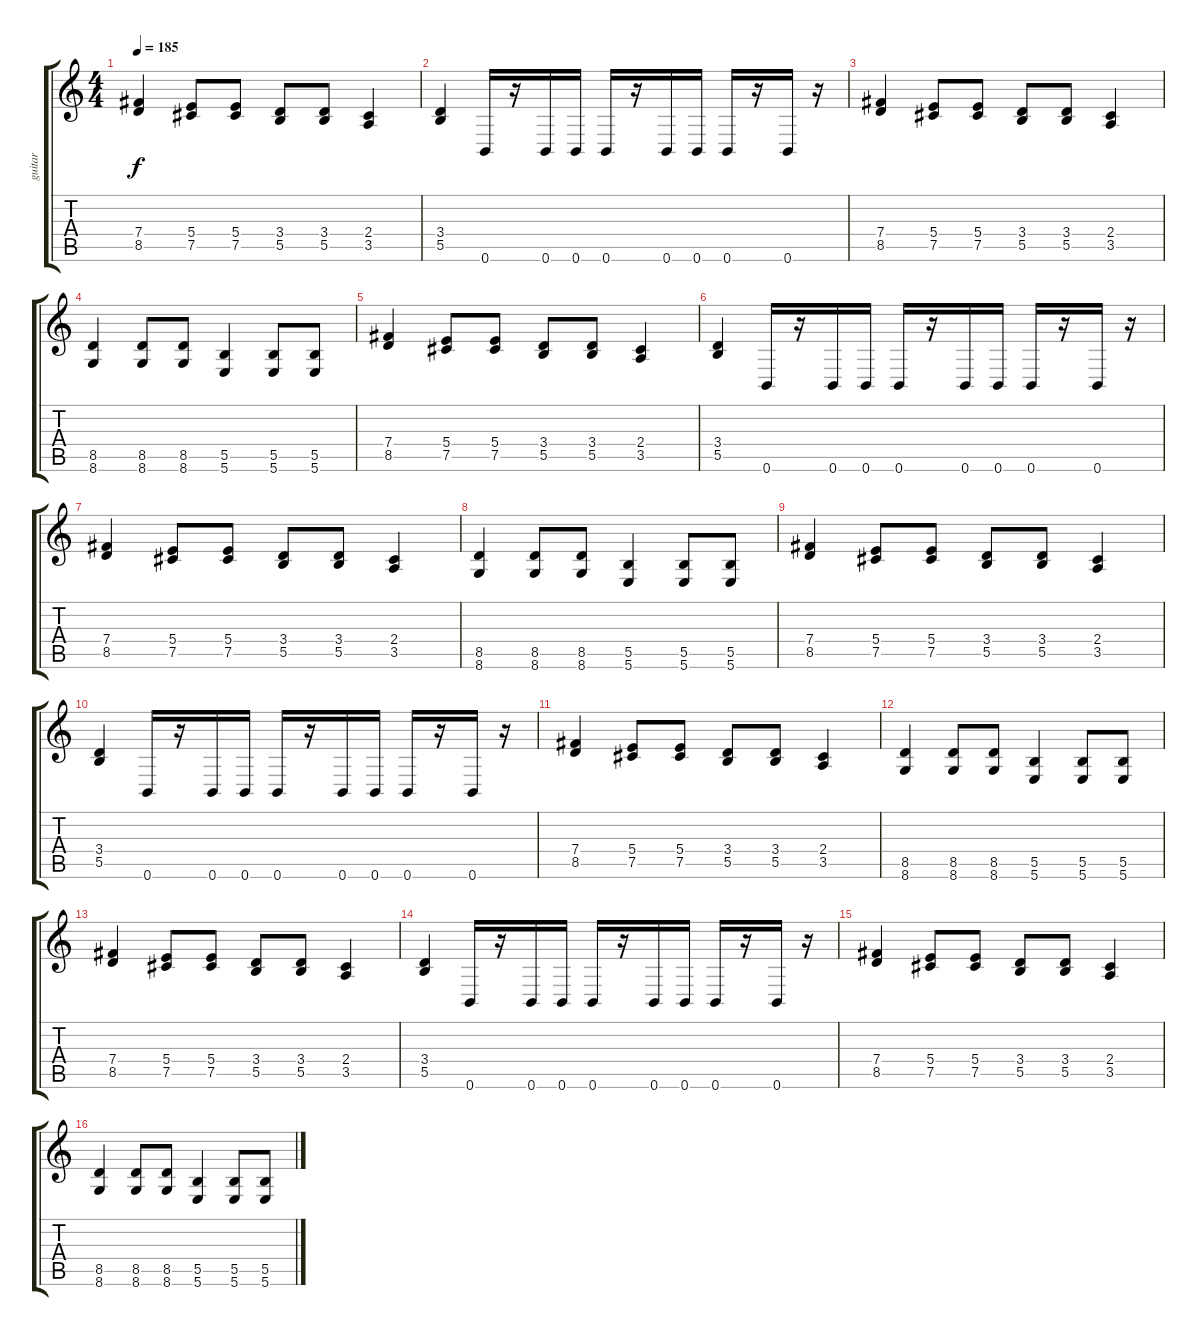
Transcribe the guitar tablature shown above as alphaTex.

\track ("guitar" "guitar") {instrument distortionguitar}
\staff {score tabs}
\tuning (Db4 Ab3 E3 B2 Gb2 B1) {hide}
\ts (4 4)
\tempo 185
\clef g2
\ks c
(7.4 8.5).4{dy f instrument distortionguitar} (5.4 7.5).8 (5.4 7.5).8 (3.4 5.5).8 (3.4 5.5).8 (2.4 3.5).4 |
(3.4 5.5).4 0.6.16 r.16 0.6.16 0.6.16 0.6.16 r.16 0.6.16 0.6.16 0.6.16 r.16 0.6.16 r.16 |
(7.4 8.5).4 (5.4 7.5).8 (5.4 7.5).8 (3.4 5.5).8 (3.4 5.5).8 (2.4 3.5).4 |
(8.5 8.6).4 (8.5 8.6).8 (8.5 8.6).8 (5.5 5.6).4 (5.5 5.6).8 (5.5 5.6).8 |
(7.4 8.5).4 (5.4 7.5).8 (5.4 7.5).8 (3.4 5.5).8 (3.4 5.5).8 (2.4 3.5).4 |
(3.4 5.5).4 0.6.16 r.16 0.6.16 0.6.16 0.6.16 r.16 0.6.16 0.6.16 0.6.16 r.16 0.6.16 r.16 |
(7.4 8.5).4 (5.4 7.5).8 (5.4 7.5).8 (3.4 5.5).8 (3.4 5.5).8 (2.4 3.5).4 |
(8.5 8.6).4 (8.5 8.6).8 (8.5 8.6).8 (5.5 5.6).4 (5.5 5.6).8 (5.5 5.6).8 |
(7.4 8.5).4 (5.4 7.5).8 (5.4 7.5).8 (3.4 5.5).8 (3.4 5.5).8 (2.4 3.5).4 |
(3.4 5.5).4 0.6.16 r.16 0.6.16 0.6.16 0.6.16 r.16 0.6.16 0.6.16 0.6.16 r.16 0.6.16 r.16 |
(7.4 8.5).4 (5.4 7.5).8 (5.4 7.5).8 (3.4 5.5).8 (3.4 5.5).8 (2.4 3.5).4 |
(8.5 8.6).4 (8.5 8.6).8 (8.5 8.6).8 (5.5 5.6).4 (5.5 5.6).8 (5.5 5.6).8 |
(7.4 8.5).4 (5.4 7.5).8 (5.4 7.5).8 (3.4 5.5).8 (3.4 5.5).8 (2.4 3.5).4 |
(3.4 5.5).4 0.6.16 r.16 0.6.16 0.6.16 0.6.16 r.16 0.6.16 0.6.16 0.6.16 r.16 0.6.16 r.16 |
(7.4 8.5).4 (5.4 7.5).8 (5.4 7.5).8 (3.4 5.5).8 (3.4 5.5).8 (2.4 3.5).4 |
(8.5 8.6).4 (8.5 8.6).8 (8.5 8.6).8 (5.5 5.6).4 (5.5 5.6).8 (5.5 5.6).8
